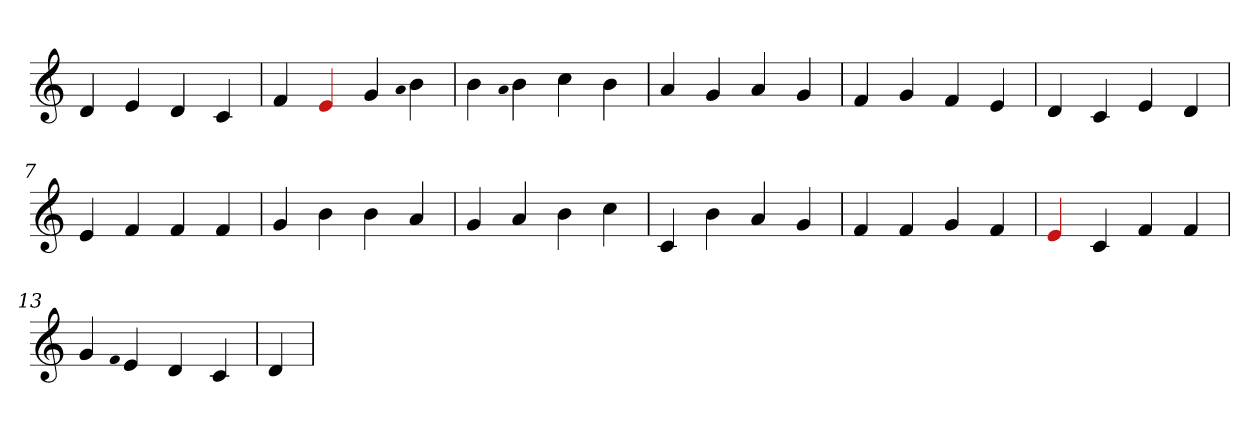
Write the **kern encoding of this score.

**kern
*part1
*staff1
*clefG2
=1
4d
4e
4d
4c
=2
4f
4Re
4g
qqa
4b
=3
4b
qqa
4b
4cc
4b
=4
4a
4g
4a
4g
=5
4f
4g
4f
4e
=6
4d
4c
4e
4d
=7
4e
4f
4f
4f
=8
4g
4b
4b
4a
=9
4g
4a
4b
4cc
=10
4c
4b
4a
4g
=11
4f
4f
4g
4f
=12
4Re
4c
4f
4f
=13
4g
qqf
4e
4d
4c
=14
4d
=
*-
